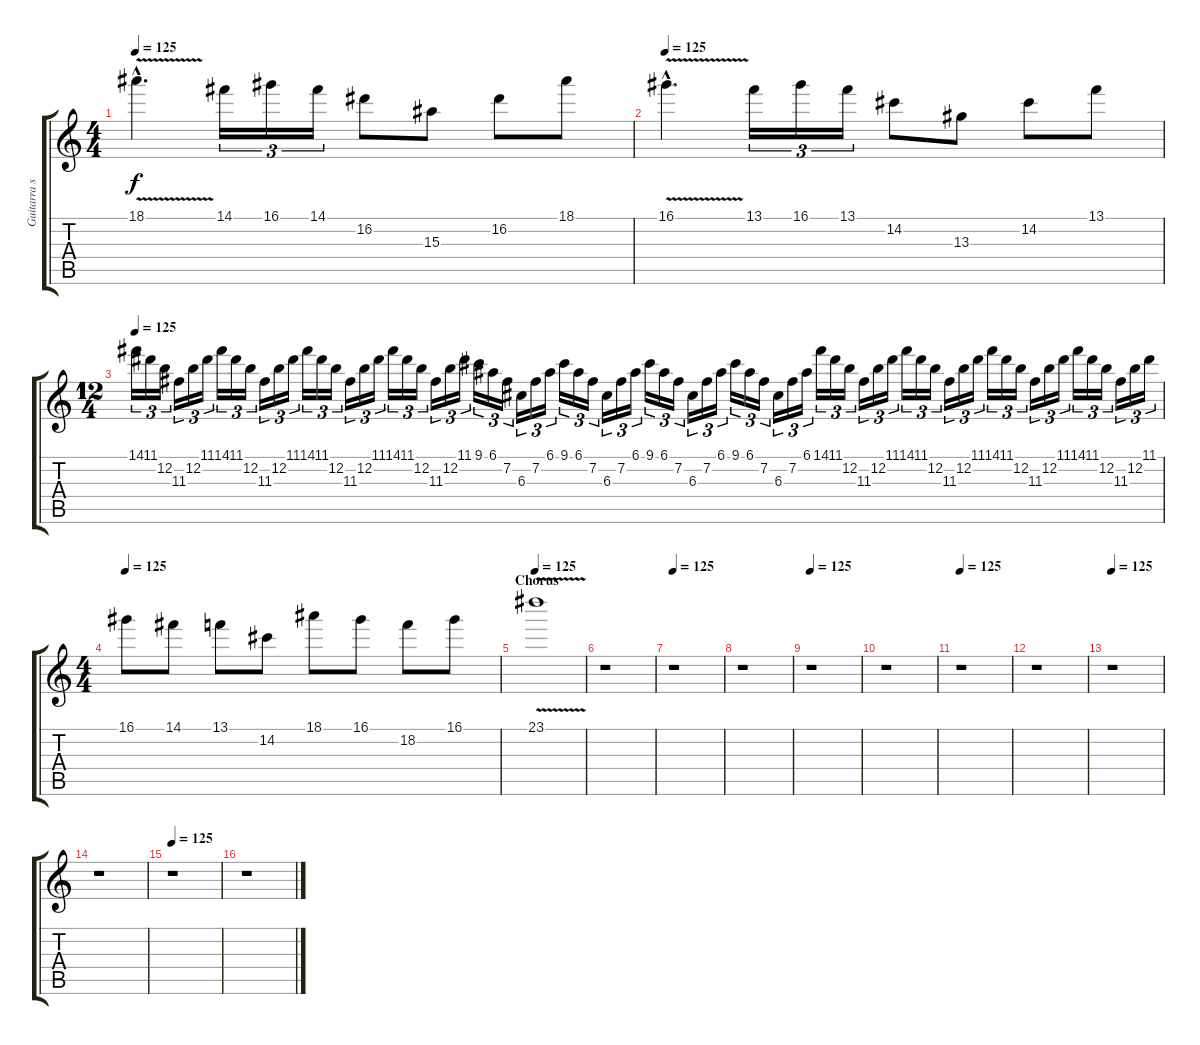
\track ("Guitarra solista" "Guitarra s") {instrument distortionguitar}
\staff {score tabs}
\tuning (E4 B3 G3 D3 A2 E2) {hide}
\ts (4 4)
\tempo 125
\clef g2
\ks c
18.1{v hac}.4{d dy f} 14.1.16{tu (3 2)} 16.1.16{tu (3 2)} 14.1.16{tu (3 2)} 16.2.8 15.3.8 16.2.8 18.1.8 |
\tempo 125
16.1{v hac}.4{d} 13.1.16{tu (3 2)} 16.1.16{tu (3 2)} 13.1.16{tu (3 2)} 14.2.8 13.3.8 14.2.8 13.1.8 |
\ts (12 4)
\tempo 125
14.1.16{tu (3 2)} 11.1.16{tu (3 2)} 12.2.16{tu (3 2)} 11.3.16{tu (3 2)} 12.2.16{tu (3 2)} 11.1.16{tu (3 2)} 14.1.16{tu (3 2)} 11.1.16{tu (3 2)} 12.2.16{tu (3 2)} 11.3.16{tu (3 2)} 12.2.16{tu (3 2)} 11.1.16{tu (3 2)} 14.1.16{tu (3 2)} 11.1.16{tu (3 2)} 12.2.16{tu (3 2)} 11.3.16{tu (3 2)} 12.2.16{tu (3 2)} 11.1.16{tu (3 2)} 14.1.16{tu (3 2)} 11.1.16{tu (3 2)} 12.2.16{tu (3 2)} 11.3.16{tu (3 2)} 12.2.16{tu (3 2)} 11.1.16{tu (3 2)} 9.1.16{tu (3 2)} 6.1.16{tu (3 2)} 7.2.16{tu (3 2)} 6.3.16{tu (3 2)} 7.2.16{tu (3 2)} 6.1.16{tu (3 2)} 9.1.16{tu (3 2)} 6.1.16{tu (3 2)} 7.2.16{tu (3 2)} 6.3.16{tu (3 2)} 7.2.16{tu (3 2)} 6.1.16{tu (3 2)} 9.1.16{tu (3 2)} 6.1.16{tu (3 2)} 7.2.16{tu (3 2)} 6.3.16{tu (3 2)} 7.2.16{tu (3 2)} 6.1.16{tu (3 2)} 9.1.16{tu (3 2)} 6.1.16{tu (3 2)} 7.2.16{tu (3 2)} 6.3.16{tu (3 2)} 7.2.16{tu (3 2)} 6.1.16{tu (3 2)} 14.1.16{tu (3 2)} 11.1.16{tu (3 2)} 12.2.16{tu (3 2)} 11.3.16{tu (3 2)} 12.2.16{tu (3 2)} 11.1.16{tu (3 2)} 14.1.16{tu (3 2)} 11.1.16{tu (3 2)} 12.2.16{tu (3 2)} 11.3.16{tu (3 2)} 12.2.16{tu (3 2)} 11.1.16{tu (3 2)} 14.1.16{tu (3 2)} 11.1.16{tu (3 2)} 12.2.16{tu (3 2)} 11.3.16{tu (3 2)} 12.2.16{tu (3 2)} 11.1.16{tu (3 2)} 14.1.16{tu (3 2)} 11.1.16{tu (3 2)} 12.2.16{tu (3 2)} 11.3.16{tu (3 2)} 12.2.16{tu (3 2)} 11.1.16{tu (3 2)} |
\ts (4 4)
\tempo 125
16.1.8 14.1.8 13.1.8 14.2.8 18.1.8 16.1.8 18.2.8 16.1.8 |
\section ("" "Chorus")
\tempo 125
23.1{v}.1 |
r.1 |
\tempo 125
r.1 |
r.1 |
\tempo 125
r.1 |
r.1 |
\tempo 125
r.1 |
r.1 |
\tempo 125
r.1 |
r.1 |
\tempo 125
r.1 |
r.1
